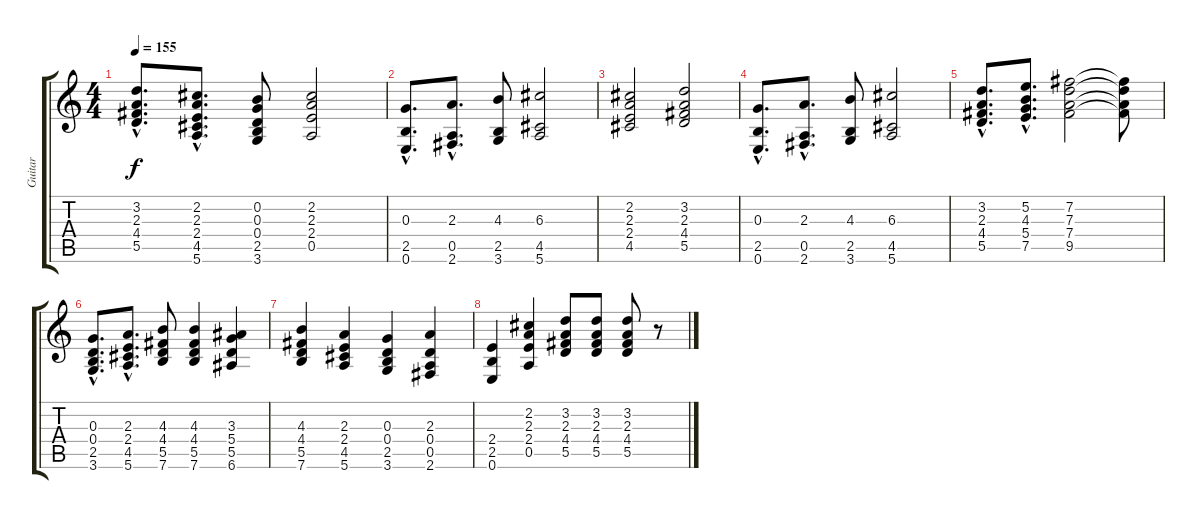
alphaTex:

\track ("Guitar" "Guitar") {instrument acousticguitarsteel}
\staff {score tabs}
\tuning (E4 B3 G3 D3 A2 E2) {hide}
\ts (4 4)
\tempo 155
\clef g2
\ks c
(3.2{hac} 2.3{hac} 4.4{hac} 5.5{hac}).8{d dy f} (2.2{hac} 2.3{hac} 2.4{hac} 4.5{hac} 5.6{hac}).8{d} (0.2 0.3 0.4 2.5 3.6).8 (2.2 2.3 2.4 0.5).2 |
(0.3{hac} 2.5{hac} 0.6{hac}).8{d} (2.3{hac} 0.5{hac} 2.6{hac}).8{d} (4.3 2.5 3.6).8 (6.3 4.5 5.6).2 |
(2.2 2.3 2.4 4.5).2 (3.2 2.3 4.4 5.5).2 |
(0.3{hac} 2.5{hac} 0.6{hac}).8{d} (2.3{hac} 0.5{hac} 2.6{hac}).8{d} (4.3 2.5 3.6).8 (6.3 4.5 5.6).2 |
(3.2{hac} 2.3{hac} 4.4{hac} 5.5{hac}).8{d} (5.2{hac} 4.3{hac} 5.4{hac} 7.5{hac}).8{d} (7.2 7.3 7.4 9.5).2 (7.2{t} 7.3{t} 7.4{t} 9.5{t}).8 |
(0.3{hac} 0.4{hac} 2.5{hac} 3.6{hac}).8{d} (2.3{hac} 2.4{hac} 4.5{hac} 5.6{hac}).8{d} (4.3 4.4 5.5 7.6).8 (4.3 4.4 5.5 7.6).4 (3.3 5.4 5.5 6.6).4 |
(4.3 4.4 5.5 7.6).4 (2.3 2.4 4.5 5.6).4 (0.3 0.4 2.5 3.6).4 (2.3 0.4 0.5 2.6).4 |
(2.4 2.5 0.6).4 (2.2 2.3 2.4 0.5).4 (3.2 2.3 4.4 5.5).8 (3.2 2.3 4.4 5.5).8 (3.2 2.3 4.4 5.5).8 r.8
